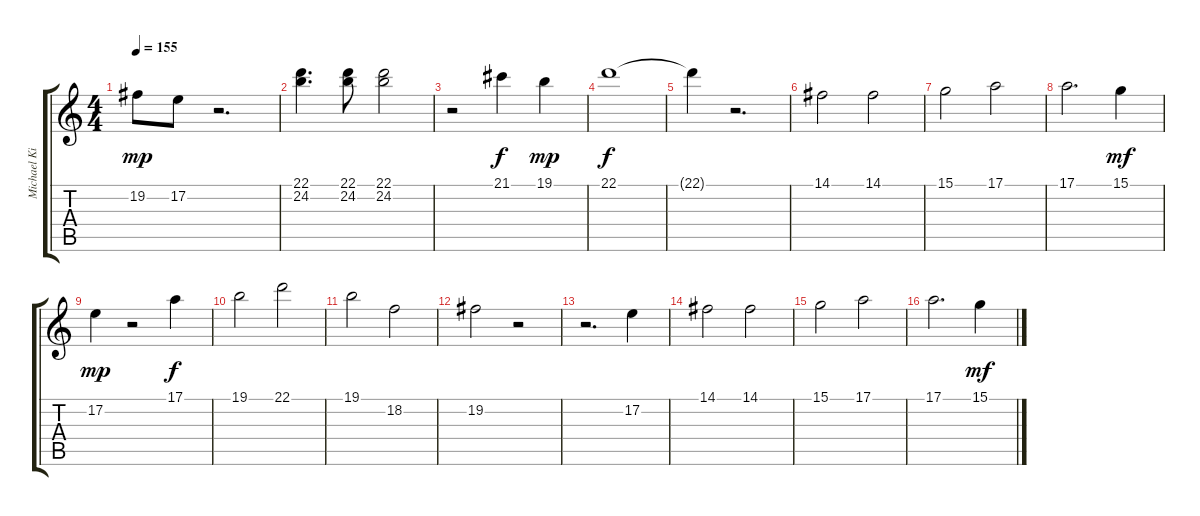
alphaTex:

\track ("Michael Kiske" "Michael Ki") {instrument lead6voice}
\staff {score tabs}
\tuning (E4 B3 G3 D3 A2 E2) {hide}
\ts (4 4)
\tempo 155
\clef g2
\ks c
19.2.8{dy mp} 17.2.8 r.2{d} |
(22.1 24.2).4{d} (22.1 24.2).8 (22.1 24.2).2 |
r.2 21.1.4{dy f} 19.1.4{dy mp} |
22.1.1{dy f} |
22.1{t}.4 r.2{d} |
14.1.2 14.1.2 |
15.1.2 17.1.2 |
17.1.2{d} 15.1.4{dy mf} |
17.2.4{dy mp} r.2 17.1.4{dy f} |
19.1.2 22.1.2 |
19.1.2 18.2.2 |
19.2.2 r.2 |
r.2{d} 17.2.4 |
14.1.2 14.1.2 |
15.1.2 17.1.2 |
17.1.2{d} 15.1.4{dy mf}
